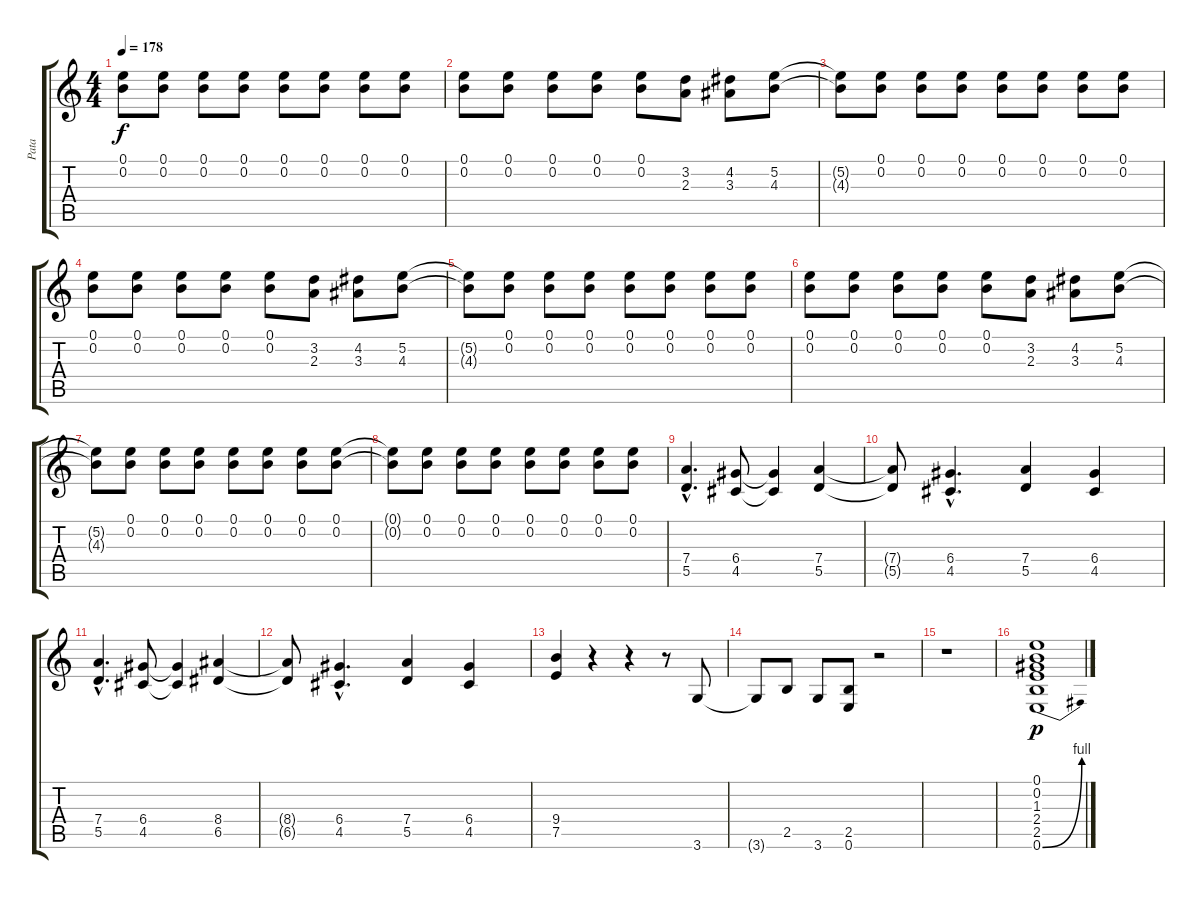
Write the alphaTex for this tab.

\track ("Pata" "Pata") {instrument distortionguitar}
\staff {score tabs}
\tuning (E4 B3 G3 D3 A2 E2) {hide}
\ts (4 4)
\tempo 178
\clef g2
\ks c
(0.1 0.2).8{dy f} (0.1 0.2).8 (0.1 0.2).8 (0.1 0.2).8 (0.1 0.2).8 (0.1 0.2).8 (0.1 0.2).8 (0.1 0.2).8 |
(0.1 0.2).8 (0.1 0.2).8 (0.1 0.2).8 (0.1 0.2).8 (0.1 0.2).8 (3.2 2.3).8 (4.2 3.3).8 (5.2 4.3).8 |
(5.2{t} 4.3{t}).8 (0.1 0.2).8 (0.1 0.2).8 (0.1 0.2).8 (0.1 0.2).8 (0.1 0.2).8 (0.1 0.2).8 (0.1 0.2).8 |
(0.1 0.2).8 (0.1 0.2).8 (0.1 0.2).8 (0.1 0.2).8 (0.1 0.2).8 (3.2 2.3).8 (4.2 3.3).8 (5.2 4.3).8 |
(5.2{t} 4.3{t}).8 (0.1 0.2).8 (0.1 0.2).8 (0.1 0.2).8 (0.1 0.2).8 (0.1 0.2).8 (0.1 0.2).8 (0.1 0.2).8 |
(0.1 0.2).8 (0.1 0.2).8 (0.1 0.2).8 (0.1 0.2).8 (0.1 0.2).8 (3.2 2.3).8 (4.2 3.3).8 (5.2 4.3).8 |
(5.2{t} 4.3{t}).8 (0.1 0.2).8 (0.1 0.2).8 (0.1 0.2).8 (0.1 0.2).8 (0.1 0.2).8 (0.1 0.2).8 (0.1 0.2).8 |
(0.1{t} 0.2{t}).8 (0.1 0.2).8 (0.1 0.2).8 (0.1 0.2).8 (0.1 0.2).8 (0.1 0.2).8 (0.1 0.2).8 (0.1 0.2).8 |
(7.4{hac} 5.5{hac}).4{d} (6.4 4.5).8 (6.4{t} 4.5{t}).4 (7.4 5.5).4 |
(7.4{t} 5.5{t}).8 (6.4{hac} 4.5{hac}).4{d} (7.4 5.5).4 (6.4 4.5).4 |
(7.4{hac} 5.5{hac}).4{d} (6.4 4.5).8 (6.4{t} 4.5{t}).4 (8.4 6.5).4 |
(8.4{t} 6.5{t}).8 (6.4{hac} 4.5{hac}).4{d} (7.4 5.5).4 (6.4 4.5).4 |
(9.4 7.5).4 r.4 r.4 r.8 3.6.8 |
3.6{t}.8 2.5.8 3.6.8 (2.5 0.6).8 r.2 |
r.1 |
(0.1 0.2 1.3 2.4 2.5 0.6{be (bend 0 0 60 4)}).1{dy p}
